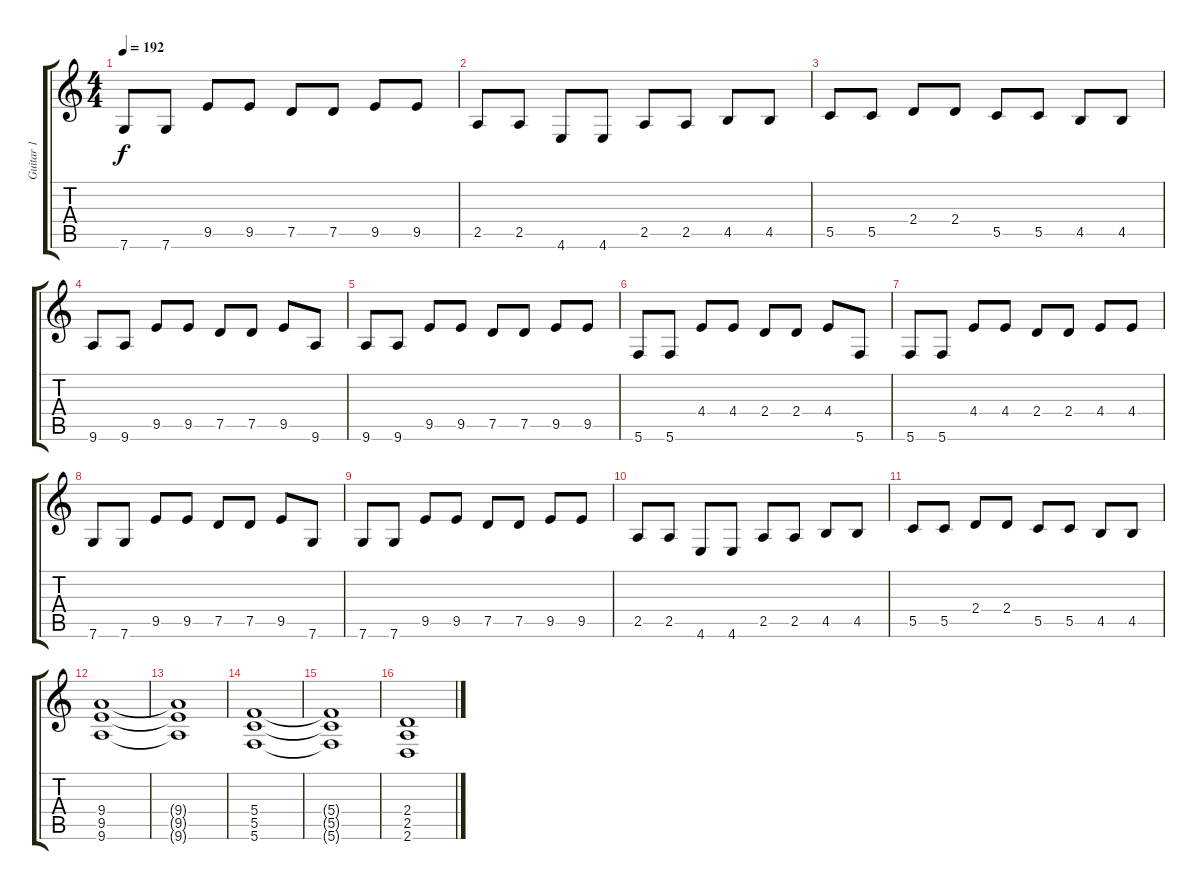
\track ("Guitar 1" "Guitar 1") {instrument distortionguitar}
\staff {score tabs}
\tuning (D4 A3 F3 C3 G2 C2) {hide}
\ts (4 4)
\tempo 192
\clef g2
\ks c
7.6.8{dy f} 7.6.8 9.5.8 9.5.8 7.5.8 7.5.8 9.5.8 9.5.8 |
2.5.8 2.5.8 4.6.8 4.6.8 2.5.8 2.5.8 4.5.8 4.5.8 |
5.5.8 5.5.8 2.4.8 2.4.8 5.5.8 5.5.8 4.5.8 4.5.8 |
9.6.8 9.6.8 9.5.8 9.5.8 7.5.8 7.5.8 9.5.8 9.6.8 |
9.6.8 9.6.8 9.5.8 9.5.8 7.5.8 7.5.8 9.5.8 9.5.8 |
5.6.8 5.6.8 4.4.8 4.4.8 2.4.8 2.4.8 4.4.8 5.6.8 |
5.6.8 5.6.8 4.4.8 4.4.8 2.4.8 2.4.8 4.4.8 4.4.8 |
7.6.8 7.6.8 9.5.8 9.5.8 7.5.8 7.5.8 9.5.8 7.6.8 |
7.6.8 7.6.8 9.5.8 9.5.8 7.5.8 7.5.8 9.5.8 9.5.8 |
2.5.8 2.5.8 4.6.8 4.6.8 2.5.8 2.5.8 4.5.8 4.5.8 |
5.5.8 5.5.8 2.4.8 2.4.8 5.5.8 5.5.8 4.5.8 4.5.8 |
(9.4 9.5 9.6).1 |
(9.4{t} 9.5{t} 9.6{t}).1 |
(5.4 5.5 5.6).1 |
(5.4{t} 5.5{t} 5.6{t}).1 |
(2.4 2.5 2.6).1
